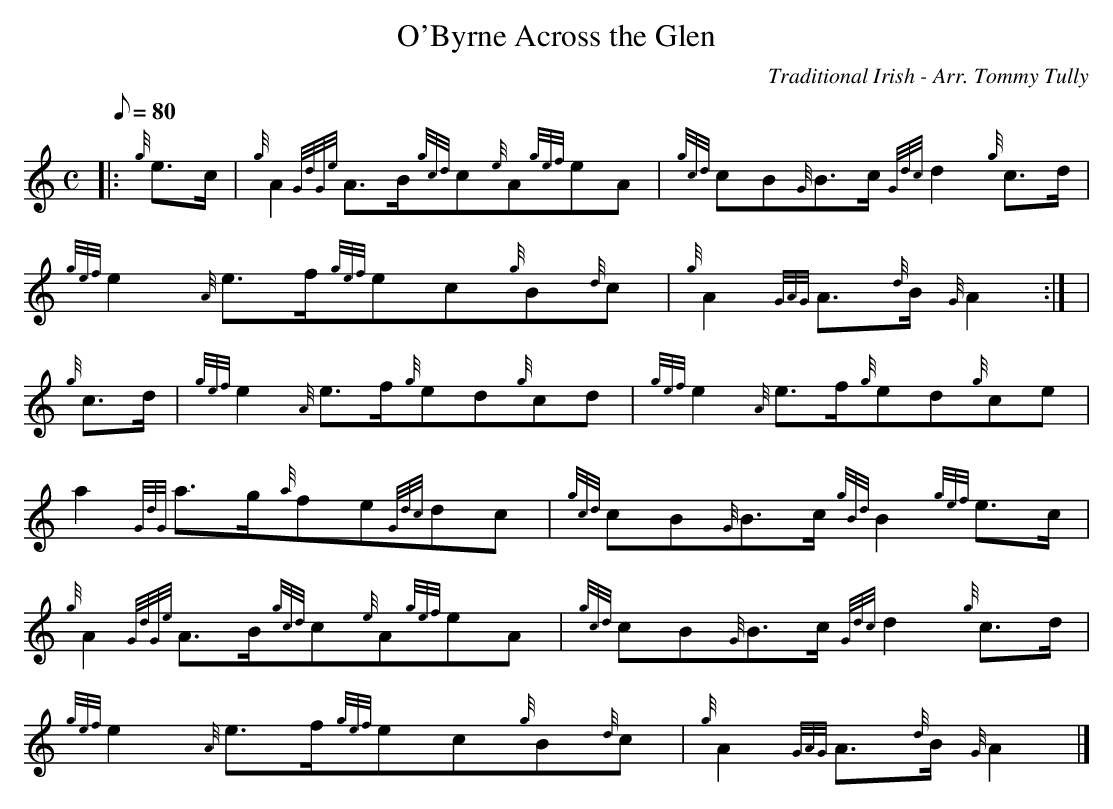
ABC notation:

X:1
T:O'Byrne Across the Glen
M:C
L:1/8
Q:80
C:Traditional Irish - Arr. Tommy Tully
K:HP
|: {g}e3/2c/2|
{g}A2{GdGe}A3/2B/2{gcd}c{e}A{gef}eA|
{gcd}cB{G}B3/2c/2{Gdc}d2{g}c3/2d/2|  !
{gef}e2{A}e3/2f/2{gef}ec{g}B{d}c|
{g}A2{GAG}A3/2{d}B/2{G}A2:| | !
{g}c3/2d/2|
{gef}e2{A}e3/2f/2{g}ed{g}cd|
{gef}e2{A}e3/2f/2{g}ed{g}ce| !
a2{GdG}a3/2g/2{a}fe{Gdc}dc|
{gcd}cB{G}B3/2c/2{gBd}B2{gef}e3/2c/2| !
{g}A2{GdGe}A3/2B/2{gcd}c{e}A{gef}eA|
{gcd}cB{G}B3/2c/2{Gdc}d2{g}c3/2d/2| !
{gef}e2{A}e3/2f/2{gef}ec{g}B{d}c|
{g}A2{GAG}A3/2{d}B/2{G}A2|]
